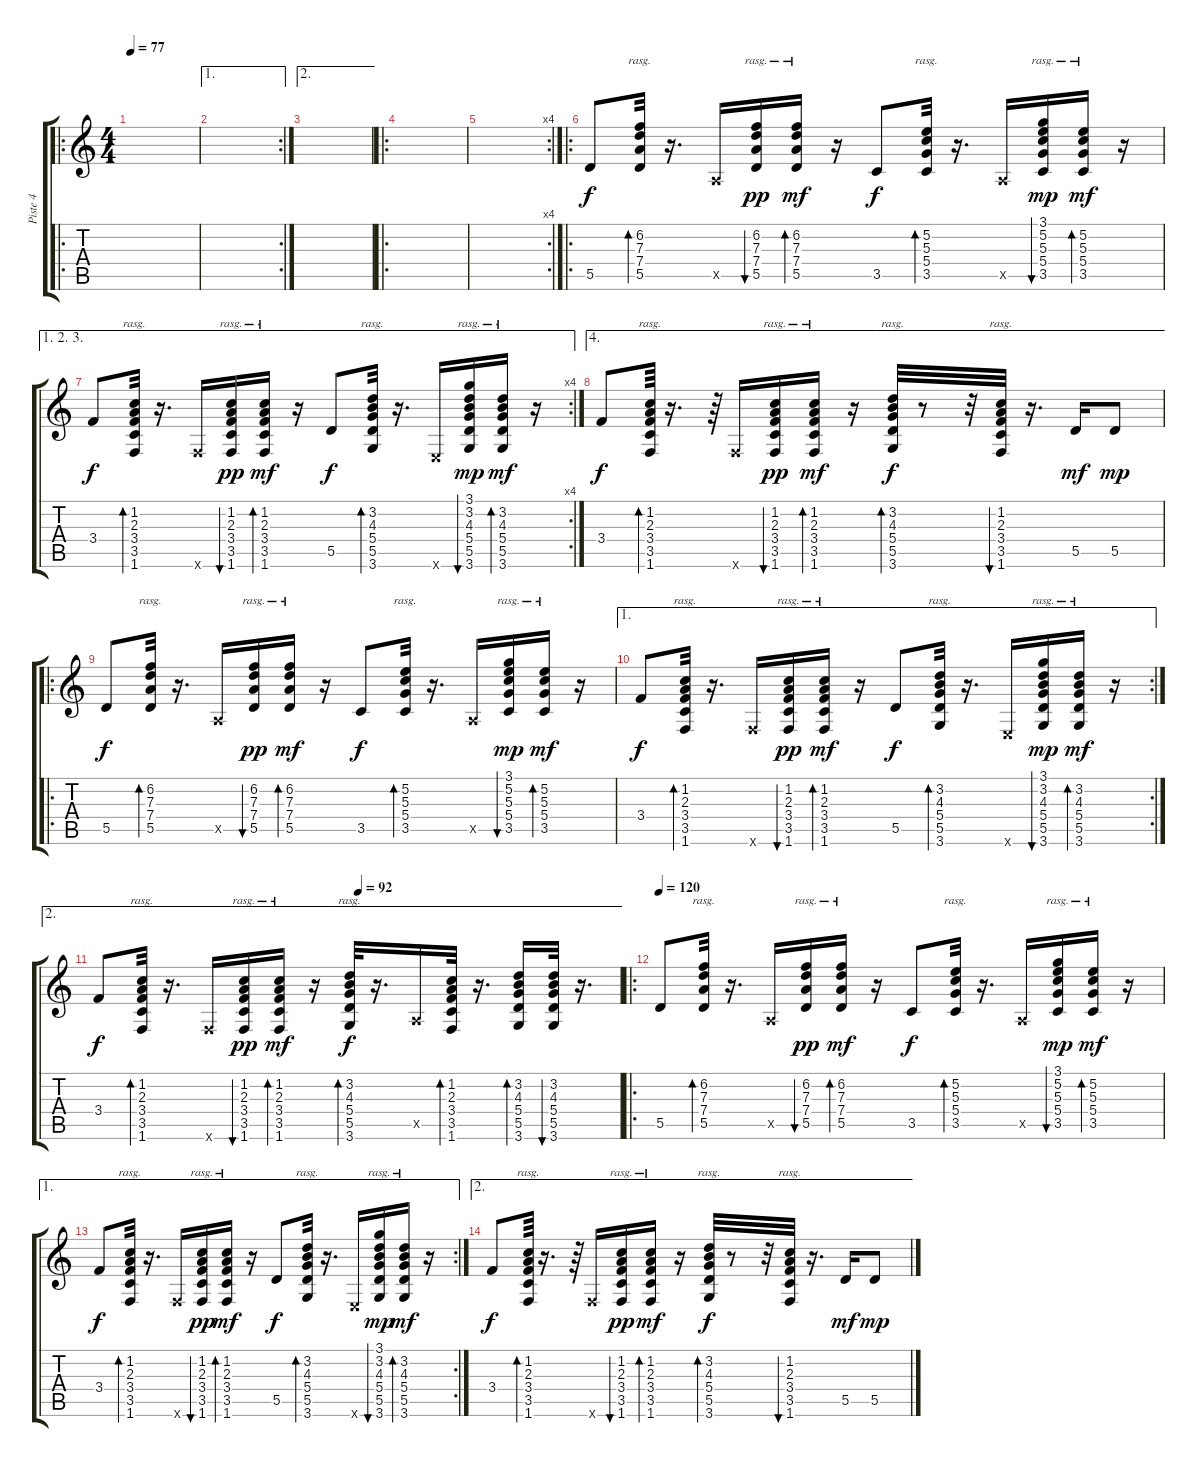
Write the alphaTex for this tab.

\track ("Piste 4" "Piste 4") {instrument acousticguitarsteel}
\staff {score tabs}
\tuning (E4 B3 G3 D3 A2 E2) {hide}
\ro
\ts (4 4)
\tempo 77
\clef g2
\ks c
|
\ae 1
\rc 2
|
\ae 2
|
\ro
|
\rc 4
|
\ro
5.5.8 (6.2 7.3 7.4 5.5).32{bd 30 rasg ii} r.16{d} 0.5{x}.16 (6.2 7.3 7.4 5.5).16{bu 30 rasg ii dy pp} (6.2 7.3 7.4 5.5).16{bd 30 rasg ii dy mf} r.16 3.5.8{dy f} (5.2 5.3 5.4 3.5).32{bd 30 rasg ii} r.16{d} 0.5{x}.16 (3.1 5.2 5.3 5.4 3.5).16{bu 30 rasg ii dy mp} (5.2 5.3 5.4 3.5).16{bd 30 rasg ii dy mf} r.16 |
\ae (1 2 3)
\rc 4
3.4.8{dy f} (1.2 2.3 3.4 3.5 1.6).32{bd 30 rasg ii} r.16{d} 1.6{x}.16 (1.2 2.3 3.4 3.5 1.6).16{bu 30 rasg ii dy pp} (1.2 2.3 3.4 3.5 1.6).16{bd 30 rasg ii dy mf} r.16 5.5.8{dy f} (3.2 4.3 5.4 5.5 3.6).32{bd 30 rasg ii} r.16{d} 0.6{x}.16 (3.1 3.2 4.3 5.4 5.5 3.6).16{bu 30 rasg ii dy mp} (3.2 4.3 5.4 5.5 3.6).16{bd 30 rasg ii dy mf} r.16 |
\ae 4
3.4.8{dy f} (1.2 2.3 3.4 3.5 1.6).64{bd 30 rasg ii} r.16{d} r.64 1.6{x}.16 (1.2 2.3 3.4 3.5 1.6).16{bu 30 rasg ii dy pp} (1.2 2.3 3.4 3.5 1.6).16{bd 30 rasg ii dy mf} r.16 (3.2 4.3 5.4 5.5 3.6).32{bd 30 rasg ii dy f} r.8 r.32 (1.2 2.3 3.4 3.5 1.6).32{bu 30 rasg ii} r.16{d} 5.5.16{dy mf} 5.5.8{dy mp} |
\ro
5.5.8{dy f} (6.2 7.3 7.4 5.5).32{bd 30 rasg ii} r.16{d} 0.5{x}.16 (6.2 7.3 7.4 5.5).16{bu 30 rasg ii dy pp} (6.2 7.3 7.4 5.5).16{bd 30 rasg ii dy mf} r.16 3.5.8{dy f} (5.2 5.3 5.4 3.5).32{bd 30 rasg ii} r.16{d} 0.5{x}.16 (3.1 5.2 5.3 5.4 3.5).16{bu 30 rasg ii dy mp} (5.2 5.3 5.4 3.5).16{bd 30 rasg ii dy mf} r.16 |
\ae 1
\rc 2
3.4.8{dy f} (1.2 2.3 3.4 3.5 1.6).32{bd 30 rasg ii} r.16{d} 1.6{x}.16 (1.2 2.3 3.4 3.5 1.6).16{bu 30 rasg ii dy pp} (1.2 2.3 3.4 3.5 1.6).16{bd 30 rasg ii dy mf} r.16 5.5.8{dy f} (3.2 4.3 5.4 5.5 3.6).32{bd 30 rasg ii} r.16{d} 0.6{x}.16 (3.1 3.2 4.3 5.4 5.5 3.6).16{bu 30 rasg ii dy mp} (3.2 4.3 5.4 5.5 3.6).16{bd 30 rasg ii dy mf} r.16 |
\ae 2
\tempo (102 0.5)
\tempo (92 0.5)
3.4.8{dy f} (1.2 2.3 3.4 3.5 1.6).32{bd 30 rasg ii} r.16{d} 1.6{x}.16 (1.2 2.3 3.4 3.5 1.6).16{bu 30 rasg ii dy pp} (1.2 2.3 3.4 3.5 1.6).16{bd 30 rasg ii dy mf} r.16 (3.2 4.3 5.4 5.5 3.6).32{bd 30 rasg ii dy f} r.16{d} 0.5{x}.16 (1.2 2.3 3.4 3.5 1.6).32{bd 30} r.16{d} (3.2 4.3 5.4 5.5 3.6).16{bd 30} (3.2 4.3 5.4 5.5 3.6).32{bu 30} r.16{d} |
\ro
\tempo 120
5.5.8 (6.2 7.3 7.4 5.5).32{bd 30 rasg ii} r.16{d} 0.5{x}.16 (6.2 7.3 7.4 5.5).16{bu 30 rasg ii dy pp} (6.2 7.3 7.4 5.5).16{bd 30 rasg ii dy mf} r.16 3.5.8{dy f} (5.2 5.3 5.4 3.5).32{bd 30 rasg ii} r.16{d} 0.5{x}.16 (3.1 5.2 5.3 5.4 3.5).16{bu 30 rasg ii dy mp} (5.2 5.3 5.4 3.5).16{bd 30 rasg ii dy mf} r.16 |
\ae 1
\rc 2
3.4.8{dy f} (1.2 2.3 3.4 3.5 1.6).32{bd 30 rasg ii} r.16{d} 1.6{x}.16 (1.2 2.3 3.4 3.5 1.6).16{bu 30 rasg ii dy pp} (1.2 2.3 3.4 3.5 1.6).16{bd 30 rasg ii dy mf} r.16 5.5.8{dy f} (3.2 4.3 5.4 5.5 3.6).32{bd 30 rasg ii} r.16{d} 0.6{x}.16 (3.1 3.2 4.3 5.4 5.5 3.6).16{bu 30 rasg ii dy mp} (3.2 4.3 5.4 5.5 3.6).16{bd 30 rasg ii dy mf} r.16 |
\ae 2
3.4.8{dy f} (1.2 2.3 3.4 3.5 1.6).64{bd 30 rasg ii} r.16{d} r.64 1.6{x}.16 (1.2 2.3 3.4 3.5 1.6).16{bu 30 rasg ii dy pp} (1.2 2.3 3.4 3.5 1.6).16{bd 30 rasg ii dy mf} r.16 (3.2 4.3 5.4 5.5 3.6).32{bd 30 rasg ii dy f} r.8 r.32 (1.2 2.3 3.4 3.5 1.6).32{bu 30 rasg ii} r.16{d} 5.5.16{dy mf} 5.5.8{dy mp}
